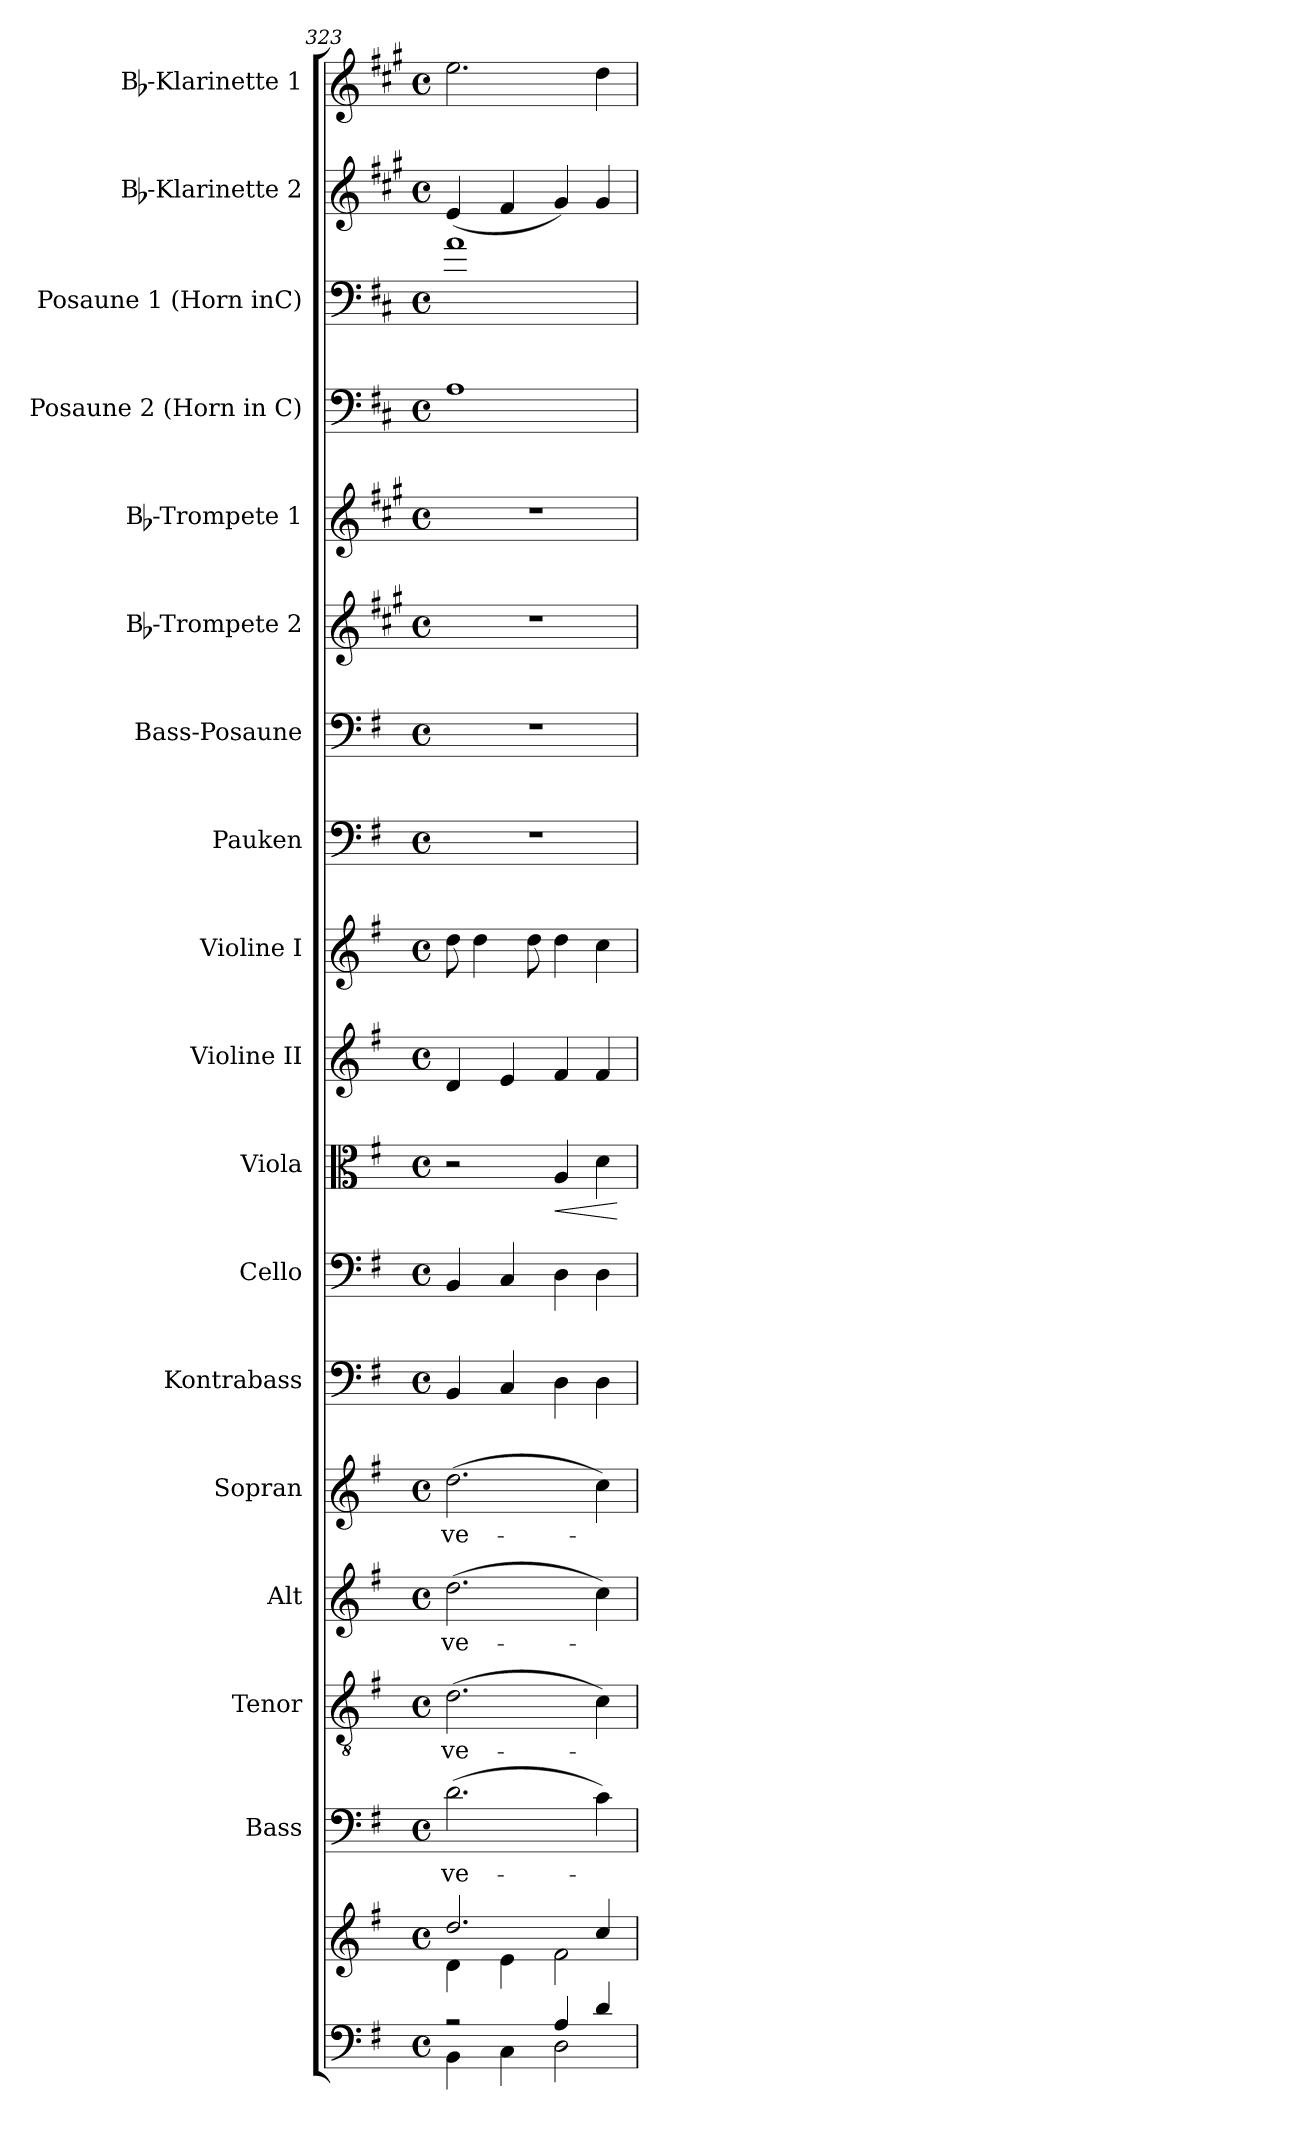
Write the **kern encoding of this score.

**kern	**kern	**kern	**text	**kern	**text	**kern	**text	**kern	**text	**kern	**kern	**kern	**dynam	**kern	**kern	**kern	**kern	**kern	**kern	**kern	**kern	**kern	**kern
*part18	*part18	*part17	*part17	*part16	*part16	*part15	*part15	*part14	*part14	*part13	*part12	*part11	*part11	*part10	*part9	*part8	*part7	*part6	*part5	*part4	*part3	*part2	*part1
*staff19	*staff18	*staff17	*staff17	*staff16	*staff16	*staff15	*staff15	*staff14	*staff14	*staff13	*staff12	*staff11	*staff11	*staff10	*staff9	*staff8	*staff7	*staff6	*staff5	*staff4	*staff3	*staff2	*staff1
*	*	*I"Bass	*	*I"Tenor	*	*I"Alt	*	*I"Sopran	*	*I"Kontrabass	*I"Cello	*I"Viola	*	*I"Violine II	*I"Violine I	*I"Pauken	*I"Bass-Posaune	*I"Bb-Trompete 2	*I"Bb-Trompete 1	*I"Posaune 2 (Horn in C)	*I"Posaune 1 (Horn inC)	*I"Bb-Klarinette 2	*I"Bb-Klarinette 1
*	*	*I'B.	*	*I'T.	*	*I'A.	*	*I'S.	*	*I'Kb.	*	*I'Vla.	*	*I'Vl. II	*I'Vl. I	*I'Pk.	*I'B-Pos.	*I'Bb Trp. 2	*I'Bb Trp. 1	*I'Pos. 2	*I'Pos. 1	*I'Bb Kl. 2	*I'Bb Kl. 1
*clefF4	*clefG2	*clefF4	*	*clefGv2	*	*clefG2	*	*clefG2	*	*clefF4	*clefF4	*clefC3	*	*clefG2	*clefG2	*clefF4	*clefF4	*clefG2	*clefG2	*clefF4	*clefF4	*clefG2	*clefG2
*	*	*	*	*	*	*	*	*	*	*ITrd7c12	*	*	*	*	*	*	*	*ITrd1c2	*ITrd1c2	*ITrd4c7	*ITrd4c7	*ITrd1c2	*ITrd1c2
*k[f#]	*k[f#]	*k[f#]	*	*k[f#]	*	*k[f#]	*	*k[f#]	*	*k[f#]	*k[f#]	*k[f#]	*	*k[f#]	*k[f#]	*k[f#]	*k[f#]	*k[f#]	*k[f#]	*k[f#]	*k[f#]	*k[f#]	*k[f#]
*G:	*G:	*G:	*	*G:	*	*G:	*	*G:	*	*G:	*G:	*G:	*	*G:	*G:	*G:	*G:	*G:	*G:	*G:	*G:	*G:	*G:
*M4/4	*M4/4	*M4/4	*	*M4/4	*	*M4/4	*	*M4/4	*	*M4/4	*M4/4	*M4/4	*	*M4/4	*M4/4	*M4/4	*M4/4	*M4/4	*M4/4	*M4/4	*M4/4	*M4/4	*M4/4
*met(c)	*met(c)	*met(c)	*	*met(c)	*	*met(c)	*	*met(c)	*	*met(c)	*met(c)	*met(c)	*	*met(c)	*met(c)	*met(c)	*met(c)	*met(c)	*met(c)	*met(c)	*met(c)	*met(c)	*met(c)
=323	=323	=323	=323	=323	=323	=323	=323	=323	=323	=323	=323	=323	=323	=323	=323	=323	=323	=323	=323	=323	=323	=323	=323
*^	*^	*	*	*	*	*	*	*	*	*	*	*	*	*	*	*	*	*	*	*	*	*	*
!	!	!	!	!	!LO:LY:b	!	!LO:LY:b	!	!LO:LY:b	!	!LO:LY:b	!	!	!	!	!	!	!	!	!	!	!	!	!	!
2rA	4BB\	2.dd/	4d\	(>2.d\	ve-	(>2.d\	ve-	(>2.dd\	ve-	(>2.dd\	ve-	4BBB/	4BB/	2r	.	4d/	8dd\	1r	1r	1r	1r	1D	1d	(<4d/	2.dd\
.	.	.	.	.	.	.	.	.	.	.	.	.	.	.	.	.	4dd\	.	.	.	.	.	.	.	.
.	4C\	.	4e\	.	.	.	.	.	.	.	.	4CC/	4C/	.	.	4e/	.	.	.	.	.	.	.	4e/	.
.	.	.	.	.	.	.	.	.	.	.	.	.	.	.	.	.	8dd\	.	.	.	.	.	.	.	.
!	!	!	!	!	!	!	!	!	!	!	!	!	!	!	!LO:HP:b	!	!	!	!	!	!	!	!	!	!
4A/	2D\	.	2f#\	.	.	.	.	.	.	.	.	4DD\	4D\	4A/	<	4f#/	4dd\	.	.	.	.	.	.	4f#/)	.
4d/	.	4cc/	.	4c\)	.	4c\)	.	4cc\)	.	4cc\)	.	4DD\	4D\	4d\	.	4f#/	4cc\	.	.	.	.	.	.	4f#/	4cc\
*v	*v	*	*	*	*	*	*	*	*	*	*	*	*	*	*	*	*	*	*	*	*	*	*	*	*
*	*v	*v	*	*	*	*	*	*	*	*	*	*	*	*	*	*	*	*	*	*	*	*	*	*
.	.	.	.	.	.	.	.	.	.	.	.	.	[	.	.	.	.	.	.	.	.	.	.
=	=	=	=	=	=	=	=	=	=	=	=	=	=	=	=	=	=	=	=	=	=	=	=
*-	*-	*-	*-	*-	*-	*-	*-	*-	*-	*-	*-	*-	*-	*-	*-	*-	*-	*-	*-	*-	*-	*-	*-
